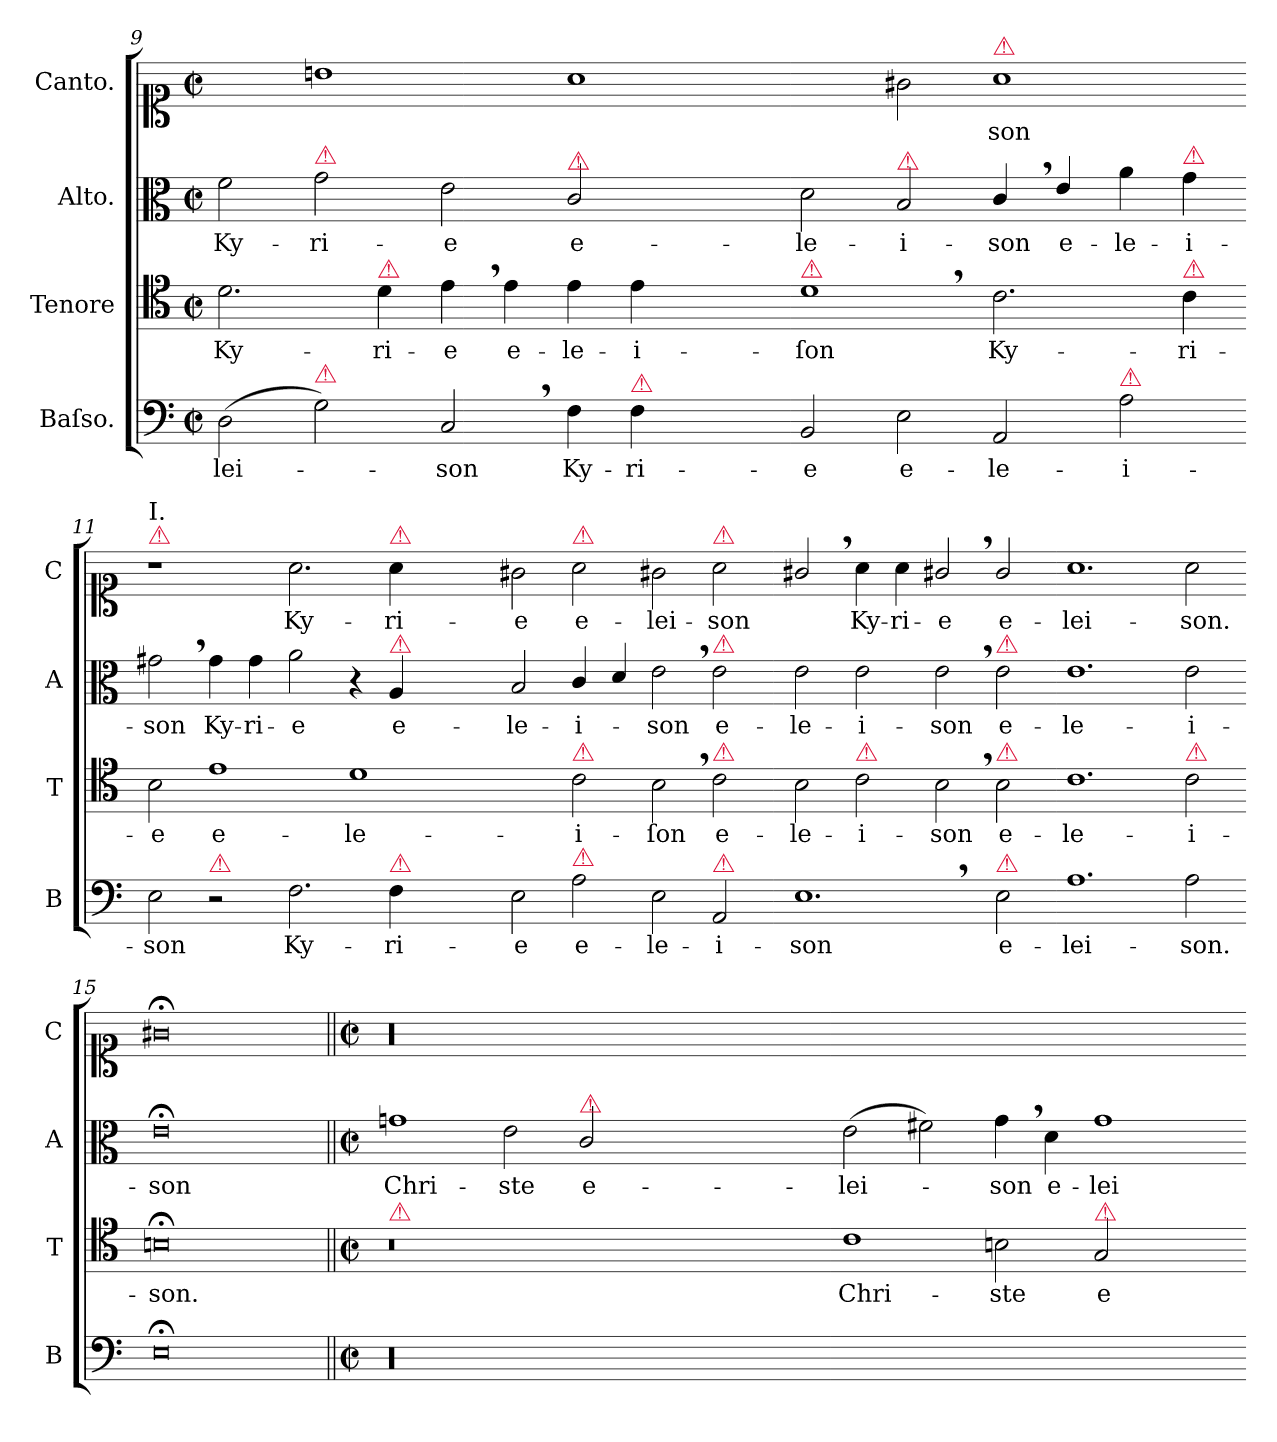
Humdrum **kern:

**kern	**text	**kern	**text	**kern	**text	**kern	**text
*part4	*part4	*part3	*part3	*part2	*part2	*part1	*part1
*staff4	*staff4	*staff3	*staff3	*staff2	*staff2	*staff1	*staff1
*I"Baſso.	*	*I"Tenore	*	*I"Alto.	*	*I"Canto.	*
*I'B	*	*I'T	*	*I'A	*	*I'C	*
*clefF4	*	*clefC4	*	*clefC3	*	*clefC1	*
*k[]	*	*k[]	*	*k[]	*	*k[]	*
*a:	*	*a:	*	*a:	*	*a:	*
*M2/1	*	*M2/1	*	*M2/1	*	*M2/1	*
*met(c|)	*	*met(c|)	*	*met(c|)	*	*met(c|)	*
=9	=9	=9	=9	=9	=9	=9	=9
(>2D\	-lei-	2.d\	Ky-	2f\	Ky-	2ryy	.
!	!	!	!	!LO:TX:a:color=crimson:t=⚠	!	!	!
!LO:TX:a:color=crimson:t=⚠	!	!	!	!	!	!	!
2G\)	.	.	.	2g\	-ri-	1bn	.
!	!	!LO:TX:a:color=crimson:t=⚠	!	!	!	!	!
.	.	4d\	-ri-	.	.	.	.
2C,</	-son	4e,<\	-e	2e\	-e	.	.
.	.	4e\	e-	.	.	.	.
!	!	!	!	!LO:TX:a:color=crimson:t=⚠	!	!	!
4F\	Ky-	4e\	-le-	2c/	e-	1a\	.
!LO:TX:a:color=crimson:t=⚠	!	!	!	!	!	!	!
4F\	-ri-	4e\	-i-	.	.	.	.
2ryy	.	2ryy	.	2ryy	.	.	.
=10-	=10-	=10-	=10-	=10-	=10-	=10-	=10-
!	!	!LO:TX:a:color=crimson:t=⚠	!	!	!	!	!
2BB/	-e	1d,<	-ſon	2d\	-le-	2ryy	.
!	!	!	!	!LO:TX:a:color=crimson:t=⚠	!	!	!
2E\	e-	.	.	2B/	-i-	2g#X\	.
!	!	!	!	!	!	!LO:TX:a:color=crimson:t=⚠	!
!	!	!	!LO:LY:i	!	!	!	!
2AA/	-le-	2.c\	Ky-	4c,</	-son	1a	-son
.	.	.	.	4e/	e-	.	.
!LO:TX:a:color=crimson:t=⚠	!	!	!	!	!	!	!
2A\	-i-	.	.	4a\	-le-	.	.
!	!	!	!	!LO:TX:a:color=crimson:t=⚠	!	!	!
!	!	!LO:TX:a:color=crimson:t=⚠	!	!	!	!	!
!	!	!	!LO:LY:i	!	!	!	!
.	.	4c\	-ri-	4g\	-i-	.	.
=11-	=11-	=11-	=11-	=11-	=11-	=11-	=11-
!	!	!	!	!	!	!LO:TX:a:color=crimson:t=⚠	!
!	!	!	!	!	!	!LO:TX:a:t=I.	!
!	!	!	!LO:LY:i	!	!	!	!
2E\	-son	2B\	-e	2g#X,<\	-son	1r	.
!LO:TX:a:color=crimson:t=⚠	!	!	!	!	!	!	!
!	!	!	!LO:LY:i	!	!	!	!
2r	.	1e	e-	4g#\	Ky-	.	.
.	.	.	.	4g#\	-ri-	.	.
2.F\	Ky-	.	.	2a\	-e	2.a\	Ky-
!	!	!	!LO:LY:i	!	!	!	!
.	.	1d\	-le-	4r	.	.	.
!	!	!	!	!	!	!LO:TX:a:color=crimson:t=⚠	!
!	!	!	!	!LO:TX:a:color=crimson:t=⚠	!	!	!
!LO:TX:a:color=crimson:t=⚠	!	!	!	!	!	!	!
4F\	-ri-	.	.	4A/	e-	4a\	-ri-
2ryy	.	.	.	2ryy	.	2ryy	.
=12-	=12-	=12-	=12-	=12-	=12-	=12-	=12-
2E\	-e	2ryy	.	2B/	-le-	2g#X\	-e
!	!	!	!	!	!	!LO:TX:a:color=crimson:t=⚠	!
!	!	!LO:TX:a:color=crimson:t=⚠	!	!	!	!	!
!LO:TX:a:color=crimson:t=⚠	!	!	!	!	!	!	!
!	!	!	!LO:LY:i	!	!	!	!
2A\	e-	2c\	-i-	4c/	-i-	2a\	e-
.	.	.	.	4d/	.	.	.
!	!	!	!LO:LY:i	!	!	!	!
2E\	-le-	2B,<\	-ſon	2e,<\	-son	2g#X\	-lei-
!	!	!	!	!	!	!LO:TX:a:color=crimson:t=⚠	!
!	!	!	!	!LO:TX:a:color=crimson:t=⚠	!	!	!
!	!	!LO:TX:a:color=crimson:t=⚠	!	!	!	!	!
!LO:TX:a:color=crimson:t=⚠	!	!	!	!	!	!	!
2AA/	-i-	2c\	e-	2e\	e-	2a\	-son
=13-	=13-	=13-	=13-	=13-	=13-	=13-	=13-
1.E,<	-son	2B\	-le-	2e\	-le-	2g#X,</	.
!	!	!LO:TX:a:color=crimson:t=⚠	!	!	!	!	!
.	.	2c\	-i-	2e\	-i-	4a\	Ky-
.	.	.	.	.	.	4a\	-ri-
.	.	2B,<\	-son	2e,<\	-son	2g#X,</	-e
!	!	!	!	!LO:TX:a:color=crimson:t=⚠	!	!	!
!	!	!LO:TX:a:color=crimson:t=⚠	!	!	!	!	!
!LO:TX:a:color=crimson:t=⚠	!	!	!	!	!	!	!
2E\	e-	2B\	e-	2e\	e-	2g#/	e-
=14-	=14-	=14-	=14-	=14-	=14-	=14-	=14-
1.A	-lei-	1.c	-le-	1.e	-le-	1.a	-lei-
!	!	!LO:TX:a:color=crimson:t=⚠	!	!	!	!	!
2A\	-son.	2c\	-i-	2e\	-i-	2a\	-son.
=15-	=15-	=15-	=15-	=15-	=15-	=15-	=15-
0E;<	.	0Bn;<	-son.	0e;<	-son	0g#X;<	.
=16||	=16||	=16||	=16||	=16||	=16||	=16||	=16||
*M2/1	*	*M2/1	*	*M2/1	*	*M2/1	*
*met(c|)	*	*met(c|)	*	*met(c|)	*	*met(c|)	*
!	!	!LO:TX:a:color=crimson:t=⚠	!	!	!	!	!
00r	.	0r	.	1gn	Chri-	00r	.
.	.	.	.	2e\	-ste	.	.
!	!	!	!	!LO:TX:a:color=crimson:t=⚠	!	!	!
.	.	.	.	2c/	e-	.	.
.	.	0ryy	.	0ryy	.	.	.
=17-	=17-	=17-	=17-	=17-	=17-	=17-	=17-
0ryy	.	1c	Chri-	(>2e\	-lei-	0ryy	.
.	.	.	.	2f#X\)	.	.	.
.	.	2Bn\	-ste	4g,<\	-son	.	.
.	.	.	.	4d\	e-	.	.
!	!	!LO:TX:a:color=crimson:t=⚠	!	!	!	!	!
.	.	2G/	e-	1g\	-lei-	.	.
2ryy	.	2ryy	.	.	.	2ryy	.
=-	=-	=-	=-	=-	=-	=-	=-
*-	*-	*-	*-	*-	*-	*-	*-
